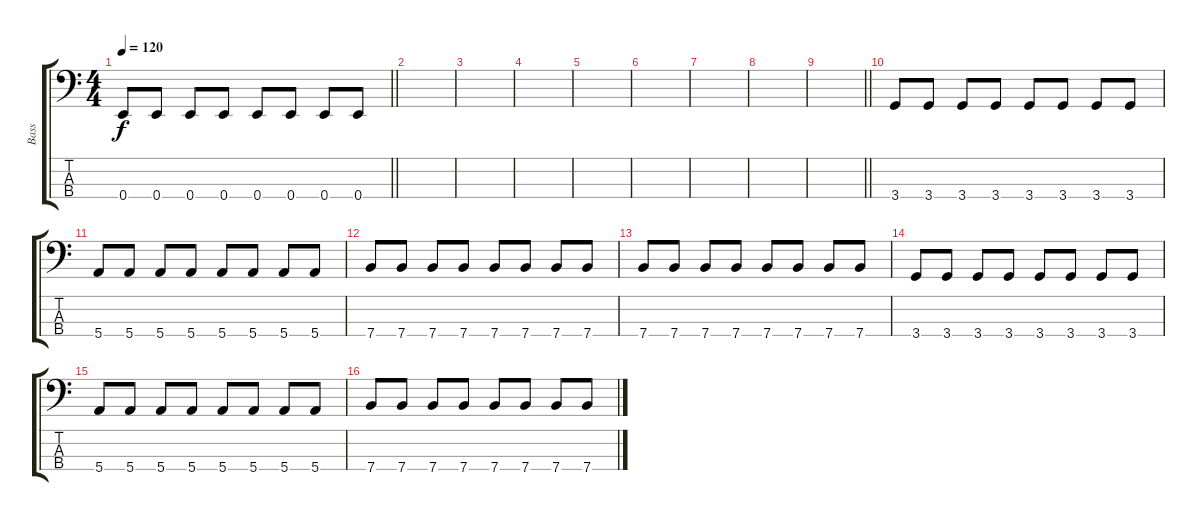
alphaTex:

\track ("Bass" "Bass") {instrument electricbassfinger}
\staff {score tabs}
\tuning (G2 D2 A1 E1) {hide}
\ts (4 4)
\tempo 120
\clef f4
\barLineRight lightlight
\ks c
0.4.8{dy f} 0.4.8 0.4.8 0.4.8 0.4.8 0.4.8 0.4.8 0.4.8 |
|
|
|
|
|
|
|
\barLineRight lightlight
|
3.4.8 3.4.8 3.4.8 3.4.8 3.4.8 3.4.8 3.4.8 3.4.8 |
5.4.8 5.4.8 5.4.8 5.4.8 5.4.8 5.4.8 5.4.8 5.4.8 |
7.4.8 7.4.8 7.4.8 7.4.8 7.4.8 7.4.8 7.4.8 7.4.8 |
7.4.8 7.4.8 7.4.8 7.4.8 7.4.8 7.4.8 7.4.8 7.4.8 |
3.4.8 3.4.8 3.4.8 3.4.8 3.4.8 3.4.8 3.4.8 3.4.8 |
5.4.8 5.4.8 5.4.8 5.4.8 5.4.8 5.4.8 5.4.8 5.4.8 |
7.4.8 7.4.8 7.4.8 7.4.8 7.4.8 7.4.8 7.4.8 7.4.8
